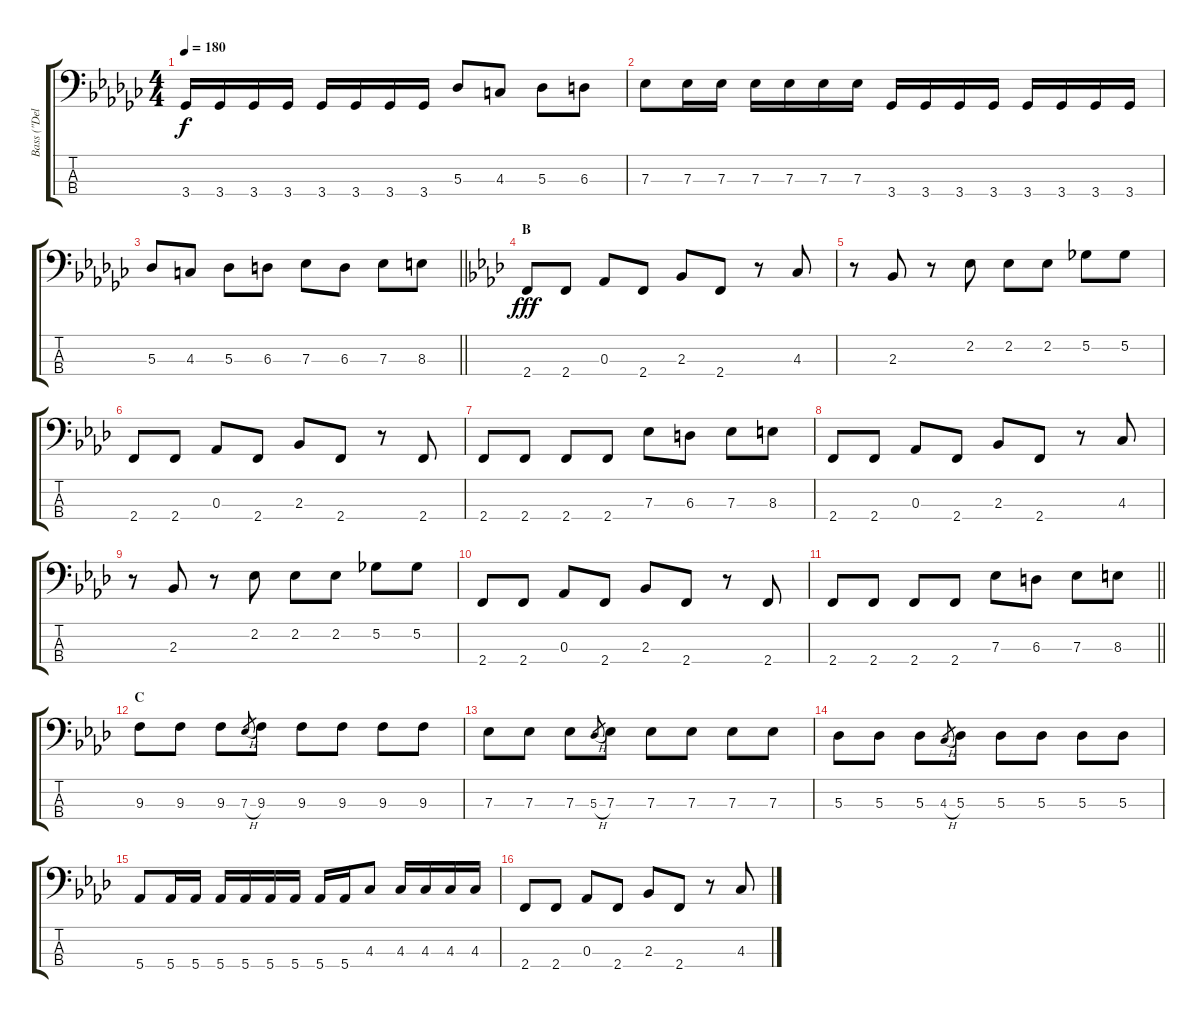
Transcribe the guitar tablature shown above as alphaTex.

\track ("Bass (\"Della\")" "Bass (\"Del") {instrument electricbassfinger}
\staff {score tabs}
\tuning (Gb2 Db2 Ab1 Eb1) {hide}
\ts (4 4)
\tempo 180
\clef f4
\ks gb
3.4.16{dy f} 3.4.16 3.4.16 3.4.16 3.4.16 3.4.16 3.4.16 3.4.16 5.3.8 4.3.8 5.3.8 6.3.8 |
7.3.8 7.3.16 7.3.16 7.3.16 7.3.16 7.3.16 7.3.16 3.4.16 3.4.16 3.4.16 3.4.16 3.4.16 3.4.16 3.4.16 3.4.16 |
\barLineRight lightlight
5.3.8 4.3.8 5.3.8 6.3.8 7.3.8 6.3.8 7.3.8 8.3.8 |
\section ("" "B")
\ks ab
2.4.8{dy fff} 2.4.8 0.3.8 2.4.8 2.3.8 2.4.8 r.8 4.3.8 |
r.8 2.3.8 r.8 2.2.8 2.2.8 2.2.8 5.2.8 5.2.8 |
2.4.8 2.4.8 0.3.8 2.4.8 2.3.8 2.4.8 r.8 2.4.8 |
2.4.8 2.4.8 2.4.8 2.4.8 7.3.8 6.3.8 7.3.8 8.3.8 |
2.4.8 2.4.8 0.3.8 2.4.8 2.3.8 2.4.8 r.8 4.3.8 |
r.8 2.3.8 r.8 2.2.8 2.2.8 2.2.8 5.2.8 5.2.8 |
2.4.8 2.4.8 0.3.8 2.4.8 2.3.8 2.4.8 r.8 2.4.8 |
\barLineRight lightlight
2.4.8 2.4.8 2.4.8 2.4.8 7.3.8 6.3.8 7.3.8 8.3.8 |
\section ("" "C")
9.3.8 9.3.8 9.3.8 7.3{h}.8{gr} 9.3.8 9.3.8 9.3.8 9.3.8 9.3.8 |
7.3.8 7.3.8 7.3.8 5.3{h}.8{gr} 7.3.8 7.3.8 7.3.8 7.3.8 7.3.8 |
5.3.8 5.3.8 5.3.8 4.3{h}.8{gr} 5.3.8 5.3.8 5.3.8 5.3.8 5.3.8 |
5.4.8 5.4.16 5.4.16 5.4.16 5.4.16 5.4.16 5.4.16 5.4.16 5.4.16 4.3.8 4.3.16 4.3.16 4.3.16 4.3.16 |
2.4.8 2.4.8 0.3.8 2.4.8 2.3.8 2.4.8 r.8 4.3.8
